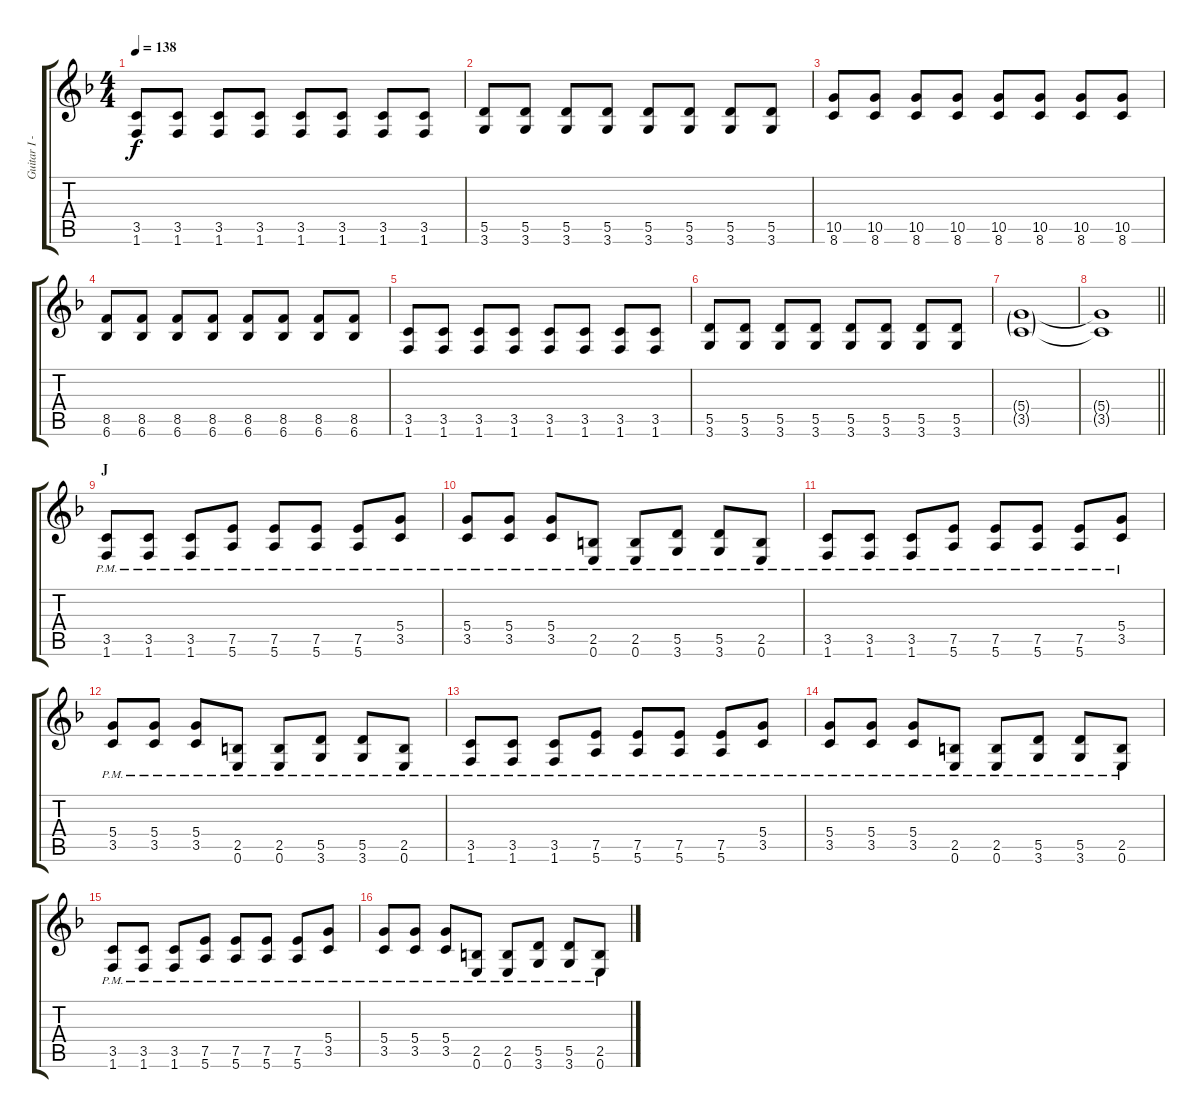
\track ("Guitar I - Gotoh" "Guitar I -") {instrument distortionguitar}
\staff {score tabs}
\tuning (E4 B3 G3 D3 A2 E2) {hide}
\ts (4 4)
\tempo 138
\clef g2
\ks f
(3.5 1.6).8{dy f} (3.5 1.6).8 (3.5 1.6).8 (3.5 1.6).8 (3.5 1.6).8 (3.5 1.6).8 (3.5 1.6).8 (3.5 1.6).8 |
(5.5 3.6).8 (5.5 3.6).8 (5.5 3.6).8 (5.5 3.6).8 (5.5 3.6).8 (5.5 3.6).8 (5.5 3.6).8 (5.5 3.6).8 |
(10.5 8.6).8 (10.5 8.6).8 (10.5 8.6).8 (10.5 8.6).8 (10.5 8.6).8 (10.5 8.6).8 (10.5 8.6).8 (10.5 8.6).8 |
(8.5 6.6).8 (8.5 6.6).8 (8.5 6.6).8 (8.5 6.6).8 (8.5 6.6).8 (8.5 6.6).8 (8.5 6.6).8 (8.5 6.6).8 |
(3.5 1.6).8 (3.5 1.6).8 (3.5 1.6).8 (3.5 1.6).8 (3.5 1.6).8 (3.5 1.6).8 (3.5 1.6).8 (3.5 1.6).8 |
(5.5 3.6).8 (5.5 3.6).8 (5.5 3.6).8 (5.5 3.6).8 (5.5 3.6).8 (5.5 3.6).8 (5.5 3.6).8 (5.5 3.6).8 |
(5.4{g} 3.5{g}).1 |
\barLineRight lightlight
(5.4{t} 3.5{t}).1 |
\section ("" "J")
(3.5{pm} 1.6{pm}).8 (3.5{pm} 1.6{pm}).8 (3.5{pm} 1.6{pm}).8 (7.5{pm} 5.6{pm}).8 (7.5{pm} 5.6{pm}).8 (7.5{pm} 5.6{pm}).8 (7.5{pm} 5.6{pm}).8 (5.4{pm} 3.5{pm}).8 |
(5.4{pm} 3.5{pm}).8 (5.4{pm} 3.5{pm}).8 (5.4{pm} 3.5{pm}).8 (2.5{pm} 0.6{pm}).8 (2.5{pm} 0.6{pm}).8 (5.5{pm} 3.6{pm}).8 (5.5{pm} 3.6{pm}).8 (2.5{pm} 0.6{pm}).8 |
(3.5{pm} 1.6{pm}).8 (3.5{pm} 1.6{pm}).8 (3.5{pm} 1.6{pm}).8 (7.5{pm} 5.6{pm}).8 (7.5{pm} 5.6{pm}).8 (7.5{pm} 5.6{pm}).8 (7.5{pm} 5.6{pm}).8 (5.4{pm} 3.5{pm}).8 |
(5.4{pm} 3.5{pm}).8 (5.4{pm} 3.5{pm}).8 (5.4{pm} 3.5{pm}).8 (2.5{pm} 0.6{pm}).8 (2.5{pm} 0.6{pm}).8 (5.5{pm} 3.6{pm}).8 (5.5{pm} 3.6{pm}).8 (2.5{pm} 0.6{pm}).8 |
(3.5{pm} 1.6{pm}).8 (3.5{pm} 1.6{pm}).8 (3.5{pm} 1.6{pm}).8 (7.5{pm} 5.6{pm}).8 (7.5{pm} 5.6{pm}).8 (7.5{pm} 5.6{pm}).8 (7.5{pm} 5.6{pm}).8 (5.4{pm} 3.5{pm}).8 |
(5.4{pm} 3.5{pm}).8 (5.4{pm} 3.5{pm}).8 (5.4{pm} 3.5{pm}).8 (2.5{pm} 0.6{pm}).8 (2.5{pm} 0.6{pm}).8 (5.5{pm} 3.6{pm}).8 (5.5{pm} 3.6{pm}).8 (2.5{pm} 0.6{pm}).8 |
(3.5{pm} 1.6{pm}).8 (3.5{pm} 1.6{pm}).8 (3.5{pm} 1.6{pm}).8 (7.5{pm} 5.6{pm}).8 (7.5{pm} 5.6{pm}).8 (7.5{pm} 5.6{pm}).8 (7.5{pm} 5.6{pm}).8 (5.4{pm} 3.5{pm}).8 |
(5.4{pm} 3.5{pm}).8 (5.4{pm} 3.5{pm}).8 (5.4{pm} 3.5{pm}).8 (2.5{pm} 0.6{pm}).8 (2.5{pm} 0.6{pm}).8 (5.5{pm} 3.6{pm}).8 (5.5{pm} 3.6{pm}).8 (2.5{pm} 0.6{pm}).8
